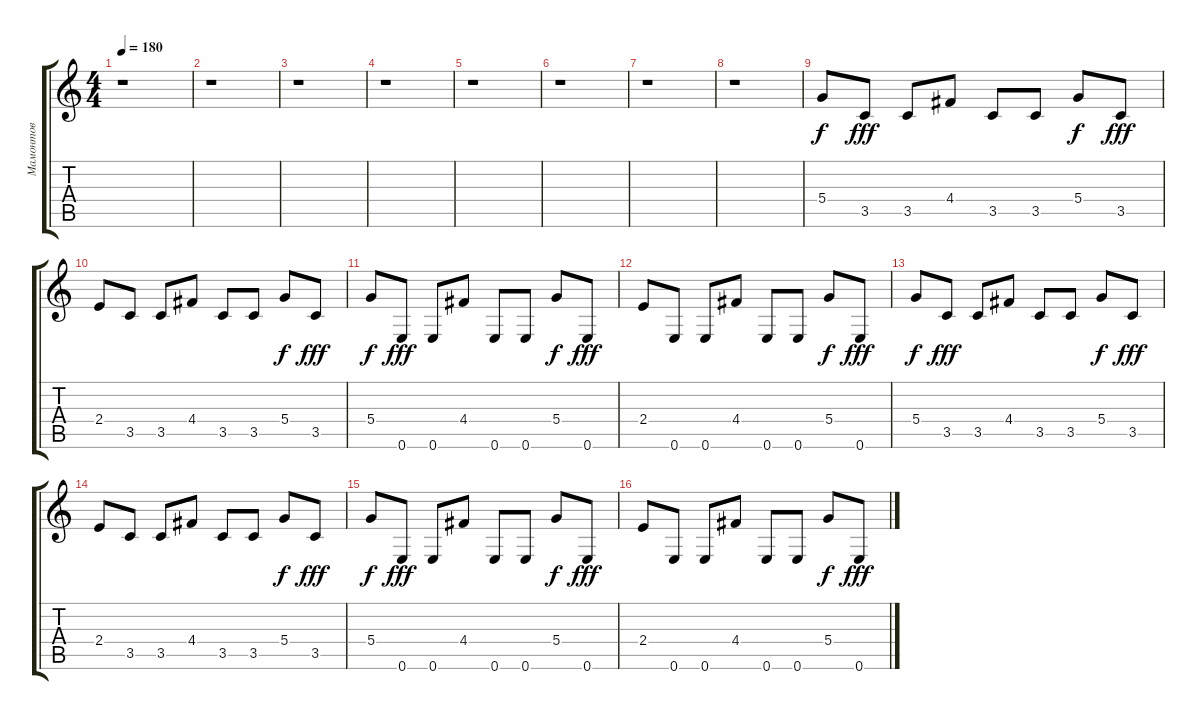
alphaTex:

\track ("Мамонтов" "Мамонтов") {instrument overdrivenguitar}
\staff {score tabs}
\tuning (E4 B3 G3 D3 A2 E2) {hide}
\ts (4 4)
\tempo 180
\clef g2
\ks c
r.1{dy f} |
r.1 |
r.1 |
r.1 |
r.1 |
r.1 |
r.1 |
r.1 |
5.4.8 3.5.8{dy fff} 3.5.8 4.4.8 3.5.8 3.5.8 5.4.8{dy f} 3.5.8{dy fff} |
2.4.8 3.5.8 3.5.8 4.4.8 3.5.8 3.5.8 5.4.8{dy f} 3.5.8{dy fff} |
5.4.8{dy f} 0.6.8{dy fff} 0.6.8 4.4.8 0.6.8 0.6.8 5.4.8{dy f} 0.6.8{dy fff} |
2.4.8 0.6.8 0.6.8 4.4.8 0.6.8 0.6.8 5.4.8{dy f} 0.6.8{dy fff} |
5.4.8{dy f} 3.5.8{dy fff} 3.5.8 4.4.8 3.5.8 3.5.8 5.4.8{dy f} 3.5.8{dy fff} |
2.4.8 3.5.8 3.5.8 4.4.8 3.5.8 3.5.8 5.4.8{dy f} 3.5.8{dy fff} |
5.4.8{dy f} 0.6.8{dy fff} 0.6.8 4.4.8 0.6.8 0.6.8 5.4.8{dy f} 0.6.8{dy fff} |
2.4.8 0.6.8 0.6.8 4.4.8 0.6.8 0.6.8 5.4.8{dy f} 0.6.8{dy fff}
